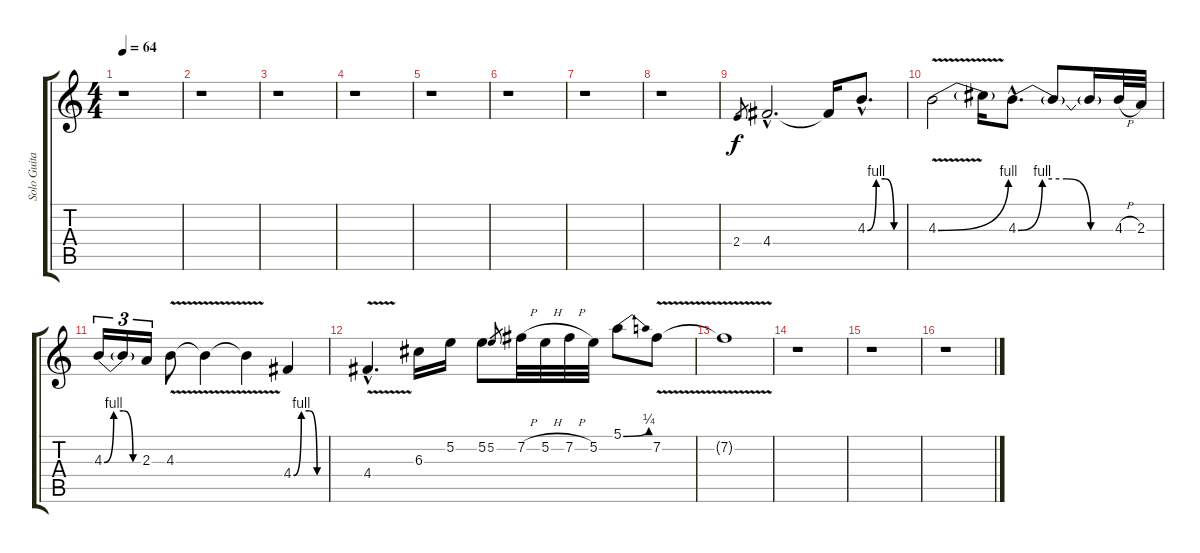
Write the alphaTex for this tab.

\track ("Solo Guitar 1" "Solo Guita") {instrument distortionguitar}
\staff {score tabs}
\tuning (E4 B3 G3 D3 A2 E2) {hide}
\ts (4 4)
\tempo 64
\clef g2
\ks c
r.1{dy f} |
r.1 |
r.1 |
r.1 |
r.1 |
r.1 |
r.1 |
r.1 |
2.4.8{gr} 4.4{hac}.2{d} 4.4{t}.16 4.3{be (custom 0 0 15 4 30 4 45 0 60 0) hac}.8{d} |
4.3{be (bend 0 0 60 4) v}.2 4.3{t}.16 4.3{be (custom 0 0 15 4 30 4 45 0 60 0) hac}.8{d} 4.3{t}.8 4.3{t}.16 4.3{h}.32 2.3.32 |
4.3{be (custom 0 0 15 4 30 4 45 0 60 0)}.16{tu (3 2)} 4.3{t}.16{tu (3 2)} 2.3.16{tu (3 2)} 4.3{v}.8 4.3{v t}.4 4.3{v t}.4 4.4{be (custom 0 0 15 4 30 4 45 0 60 0)}.4 |
4.4{v hac}.4{d} 6.3.16 5.2.16 5.2.8 5.2.8{gr} 7.2{h}.32 5.2{h}.32 7.2{h}.32 5.2.32 5.1{be (bend 0 0 60 1)}.8 7.2{v}.8 |
7.2{v t}.1{volume 0} |
r.1 |
r.1 |
r.1
